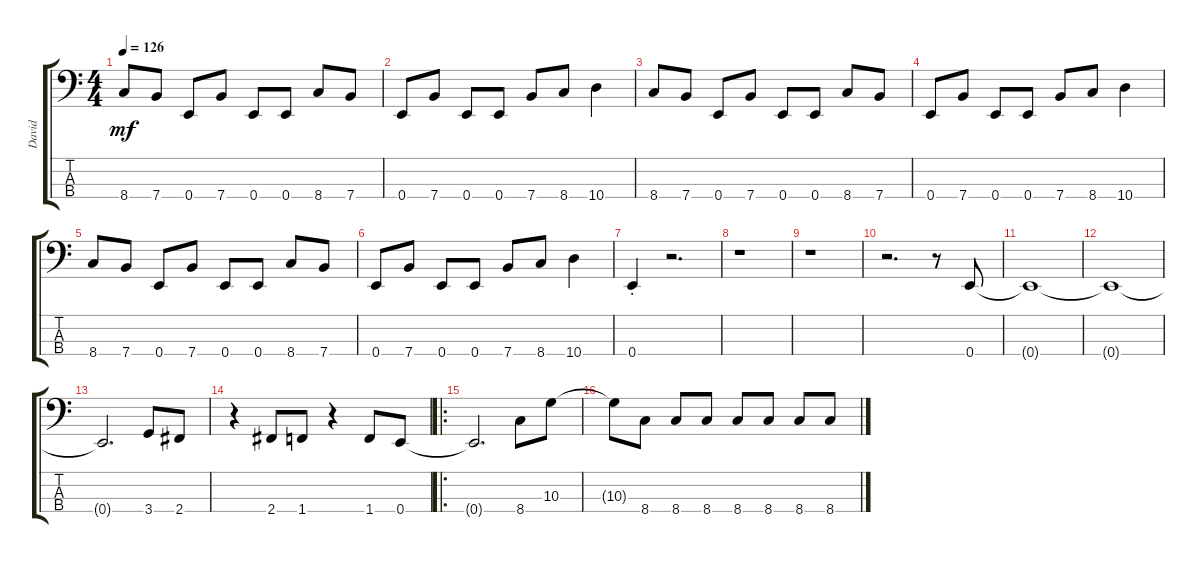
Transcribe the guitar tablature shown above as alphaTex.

\track ("David" "David") {instrument electricbasspick}
\staff {score tabs}
\tuning (G2 D2 A1 E1) {hide}
\ts (4 4)
\tempo 126
\clef f4
\ks c
8.4.8{dy mf} 7.4.8 0.4.8 7.4.8 0.4.8 0.4.8 8.4.8 7.4.8 |
0.4.8 7.4.8 0.4.8 0.4.8 7.4.8 8.4.8 10.4.4 |
8.4.8 7.4.8 0.4.8 7.4.8 0.4.8 0.4.8 8.4.8 7.4.8 |
0.4.8 7.4.8 0.4.8 0.4.8 7.4.8 8.4.8 10.4.4 |
8.4.8 7.4.8 0.4.8 7.4.8 0.4.8 0.4.8 8.4.8 7.4.8 |
0.4.8 7.4.8 0.4.8 0.4.8 7.4.8 8.4.8 10.4.4 |
0.4{st}.4 r.2{d} |
r.1 |
r.1 |
r.2{d} r.8 0.4.8 |
0.4{t}.1 |
0.4{t}.1 |
0.4{t}.2{d} 3.4.8 2.4.8 |
r.4 2.4.8 1.4.8 r.4 1.4.8 0.4.8 |
\ro
0.4{t}.2{d} 8.4.8 10.3.8 |
10.3{t}.8 8.4.8 8.4.8 8.4.8 8.4.8 8.4.8 8.4.8 8.4.8
